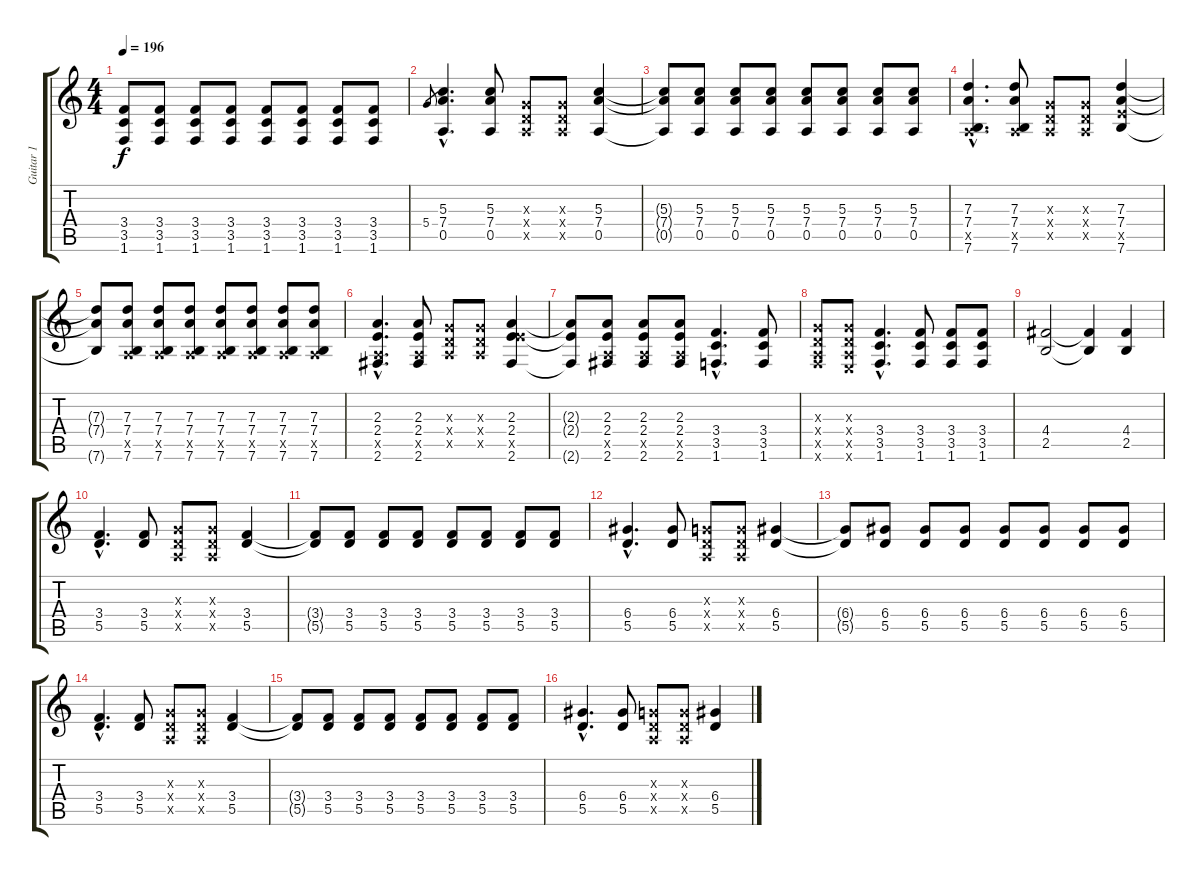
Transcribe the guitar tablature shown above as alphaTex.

\track ("Guitar 1" "Guitar 1") {instrument distortionguitar}
\staff {score tabs}
\tuning (E4 B3 G3 D3 A2 E2) {hide}
\ts (4 4)
\tempo 196
\clef g2
\ks c
(3.4{t} 3.5{t} 1.6{t}).8{dy f} (3.4 3.5 1.6).8 (3.4 3.5 1.6).8 (3.4 3.5 1.6).8 (3.4 3.5 1.6).8 (3.4 3.5 1.6).8 (3.4 3.5 1.6).8 (3.4 3.5 1.6).8 |
5.4.8{gr} (5.3{hac} 7.4{hac} 0.5{hac}).4{d} (5.3 7.4 0.5).8 (0.3{x} 0.4{x} 0.5{x}).8 (0.3{x} 0.4{x} 0.5{x}).8 (5.3 7.4 0.5).4 |
(5.3{t} 7.4{t} 0.5{t}).8 (5.3 7.4 0.5).8 (5.3 7.4 0.5).8 (5.3 7.4 0.5).8 (5.3 7.4 0.5).8 (5.3 7.4 0.5).8 (5.3 7.4 0.5).8 (5.3 7.4 0.5).8 |
(7.3{hac} 7.4{hac} 0.5{hac x} 7.6{hac}).4{d} (7.3 7.4 0.5{x} 7.6).8 (0.3{x} 0.4{x} 0.5{x}).8 (0.3{x} 0.4{x} 0.5{x}).8 (7.3 7.4 7.5{x} 7.6).4 |
(7.3{t} 7.4{t} 7.6{t}).8 (7.3 7.4 0.5{x} 7.6).8 (7.3 7.4 0.5{x} 7.6).8 (7.3 7.4 0.5{x} 7.6).8 (7.3 7.4 0.5{x} 7.6).8 (7.3 7.4 0.5{x} 7.6).8 (7.3 7.4 0.5{x} 7.6).8 (7.3 7.4 0.5{x} 7.6).8 |
(2.3{hac} 2.4{hac} 0.5{hac x} 2.6{hac}).4{d} (2.3 2.4 0.5{x} 2.6).8 (0.3{x} 0.4{x} 0.5{x}).8 (0.3{x} 0.4{x} 0.5{x}).8 (2.3 2.4 7.5{x} 2.6).4 |
(2.3{t} 2.4{t} 2.6{t}).8 (2.3 2.4 0.5{x} 2.6).8 (2.3 2.4 0.5{x} 2.6).8 (2.3 2.4 0.5{x} 2.6).8 (3.4{hac} 3.5{hac} 1.6{hac}).4{d} (3.4 3.5 1.6).8 |
(0.3{x} 0.4{x} 0.5{x} 1.6{x}).8 (0.3{x} 0.4{x} 0.5{x} 0.6{x}).8 (3.4{hac} 3.5{hac} 1.6{hac}).4{d} (3.4 3.5 1.6).8 (3.4 3.5 1.6).8 (3.4 3.5 1.6).8 |
(4.4 2.5).2 (4.4{t} 2.5{t}).4 (4.4 2.5).4 |
(3.4{hac} 5.5{hac}).4{d} (3.4 5.5).8 (0.3{x} 0.4{x} 0.5{x}).8 (0.3{x} 0.4{x} 0.5{x}).8 (3.4 5.5).4 |
(3.4{t} 5.5{t}).8 (3.4 5.5).8 (3.4 5.5).8 (3.4 5.5).8 (3.4 5.5).8 (3.4 5.5).8 (3.4 5.5).8 (3.4 5.5).8 |
(6.4{hac} 5.5{hac}).4{d} (6.4 5.5).8 (0.3{x} 0.4{x} 0.5{x}).8 (0.3{x} 0.4{x} 0.5{x}).8 (6.4 5.5).4 |
(6.4{t} 5.5{t}).8 (6.4 5.5).8 (6.4 5.5).8 (6.4 5.5).8 (6.4 5.5).8 (6.4 5.5).8 (6.4 5.5).8 (6.4 5.5).8 |
(3.4{hac} 5.5{hac}).4{d} (3.4 5.5).8 (0.3{x} 0.4{x} 0.5{x}).8 (0.3{x} 0.4{x} 0.5{x}).8 (3.4 5.5).4 |
(3.4{t} 5.5{t}).8 (3.4 5.5).8 (3.4 5.5).8 (3.4 5.5).8 (3.4 5.5).8 (3.4 5.5).8 (3.4 5.5).8 (3.4 5.5).8 |
(6.4{hac} 5.5{hac}).4{d} (6.4 5.5).8 (0.3{x} 0.4{x} 0.5{x}).8 (0.3{x} 0.4{x} 0.5{x}).8 (6.4 5.5).4
